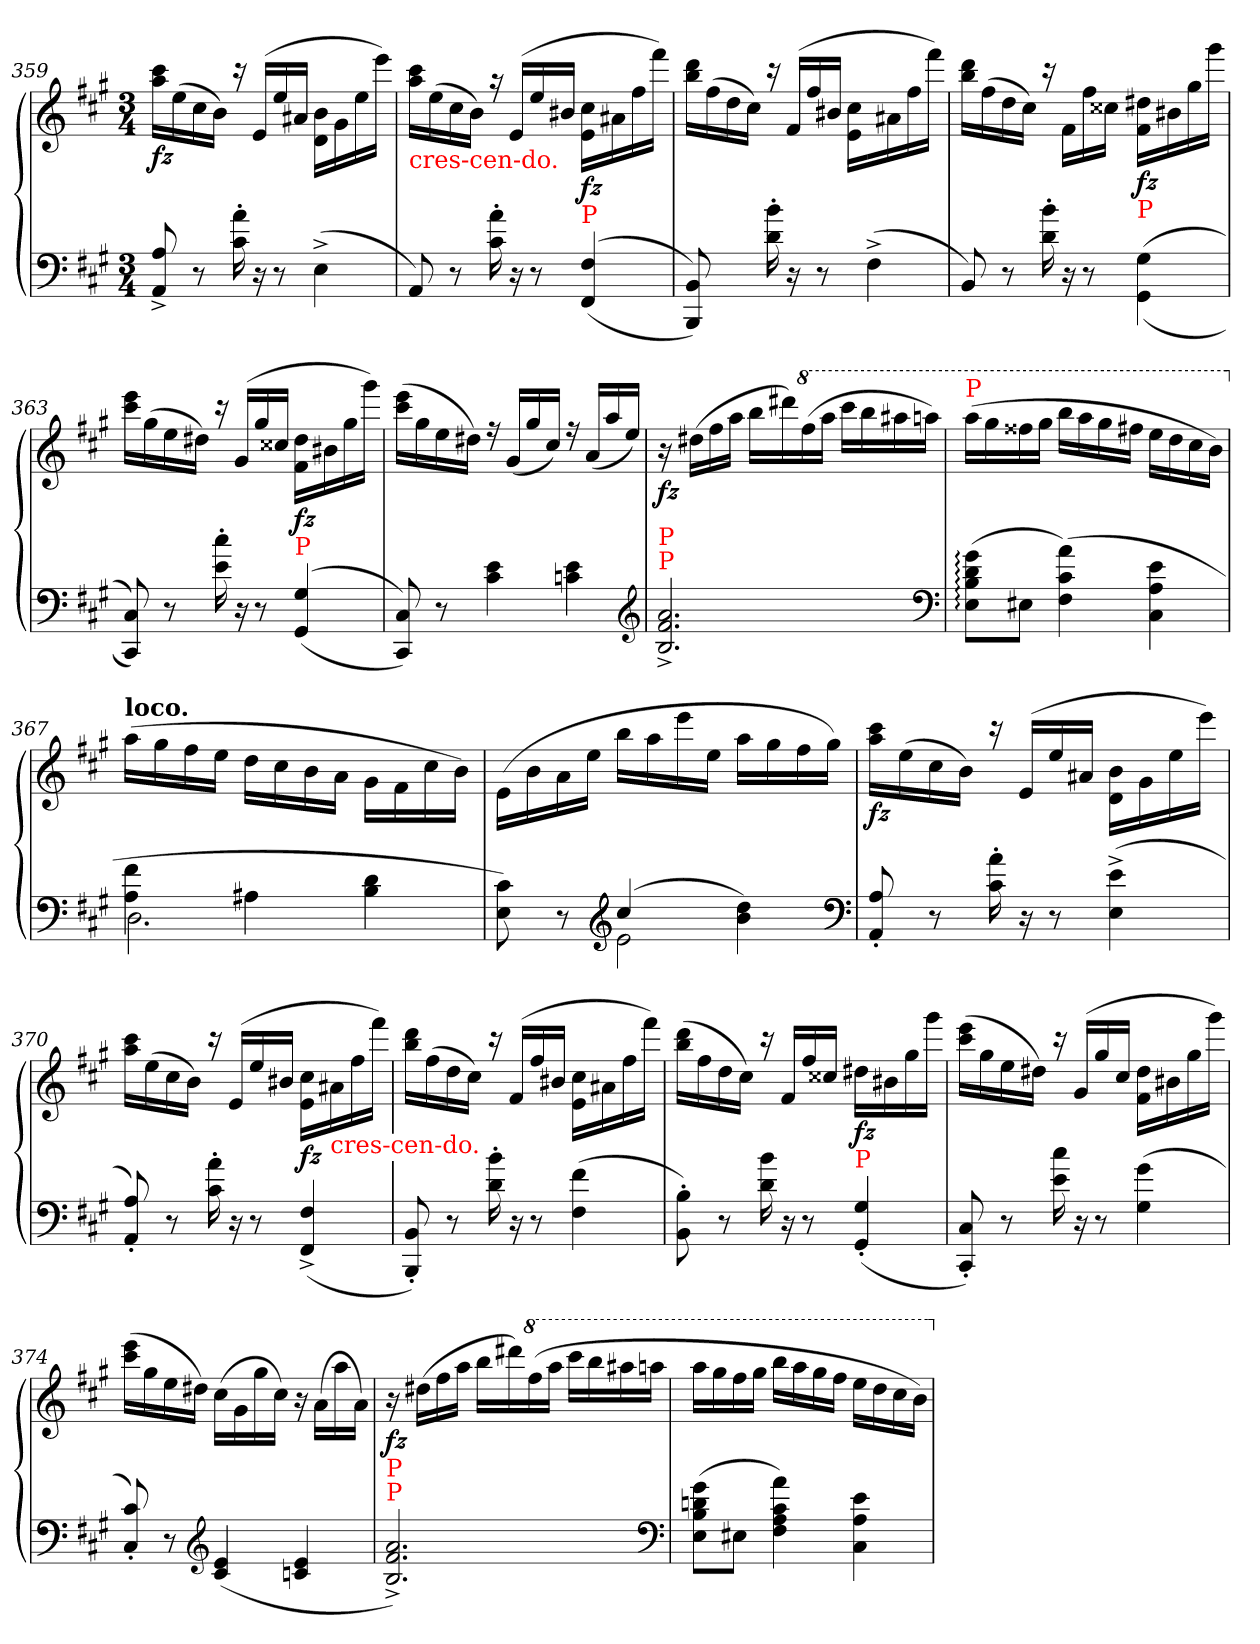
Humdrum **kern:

**kern	**kern	**dynam
*part1	*part1	*part1
*staff2	*staff1	*staff1/2
*clefF4	*clefG2	*
*k[f#c#g#]	*k[f#c#g#]	*
*A:	*A:	*
*M3/4	*M3/4	*
=359	=359	=359
!	!	!LO:DY:b
8A^>/ 8AA^>/	16ccc# 16aaLL	fz
.	(>16ee	.
8r	16cc#	.
.	16bJJ)	.
16a'>\ 16c#'>\	16rccc	.
16r	(>16e\LL	.
8r	16ee/	.
.	16a#XJJ	.
(>4E^>	16b 16dLL	.
.	16g#	.
.	16ee	.
.	16eeeJJ)	.
=360	=360	=360
!	!LO:TX:b:color=red:t=cres-cen-do.	!
8AA/)	16ccc# 16aaLL	.
.	(>16ee	.
8r	16cc#	.
.	16bJJ)	.
16a'>\ 16c#'>\	16raa	.
16r	(>16e/LL	.
8r	16ee/	.
.	16b#XJJ	.
!	!LO:TX:b:color=red:t=P	!
!	!	!LO:DY:b
(<(>4F#/ 4FF#/	16cc#\ 16e\LL	fz
.	16a#X	.
.	16ff#	.
.	16fff#JJ)	.
=361	=361	=361
8BB/ 8BBB/))	16ddd 16bbLL	.
.	(>16ff#	.
8ryy	16dd	.
.	16cc#JJ)	.
16b'>\ 16d'>\	16rccc	.
*	*Xtuplet	*
16r	(>24f#/LL	.
.	24ff#/	.
8r	.	.
.	24b#XJJ	.
.	16cc#\ 16e\LL	.
(<4F#^>	16ryy	.
.	16a#X	.
.	16ff#	.
.	16fff#JJ)	.
=362	=362	=362
8BB/)	16ddd 16bbLL	.
.	(>16ff#	.
8r	16dd	.
.	16cc#JJ)	.
16b'>\ 16d'>\	16rccc	.
16r	16f#LL	.
8r	16ff#	.
.	16cc##XJJ	.
!	!LO:TX:b:color=red:t=P	!
!	!	!LO:DY:b
(<(>4G#\ 4GG#\	16dd#X 16f#LL	fz
.	16b#X	.
.	16gg#	.
.	(>16ggg#JJ	.
=363	=363	=363
8C#/ 8CC#/))	16eee 16ccc#LL	.
.	(>16gg#	.
8r	16ee	.
.	16dd#XJJ)	.
16cc#'>\ 16e'>\	16rccc	.
16r	(>16g#/LL	.
8r	16gg#/	.
.	16cc##XJJ	.
!	!LO:TX:b:color=red:t=P	!
!	!	!LO:DY:b
(<(>4G#/ 4GG#/	16dd# 16f#LL	fz
.	16b#X	.
.	16gg#	.
.	16ggg#JJ)	.
=364	=364	=364
8C#/ 8CC#/))	(>16eee 16ccc#LL	.
.	16gg#	.
8r	16ee	.
.	16dd#XJJ)	.
4e\ 4c#\	16rff	.
.	(>16g#/LL	.
.	16gg#/	.
.	16cc#/JJ)	.
4e\ 4cn\	16rff	.
.	(>16a/LL	.
.	16aa/	.
.	16ee/JJ)	.
*clefG2	*	*
=365	=365	=365
!LO:TX:a:color=red:t=P	!	!
!LO:TX:a:color=red:t=P	!	!
!	!	!LO:DY:b
2.a^> 2.f#^> 2.B^>	16r	fz
.	(>16dd#XLL	.
.	16ff#	.
.	16aaJJ	.
.	16bbLL	.
.	16ddd#X)	.
*	*8va	*
.	(>16fff#	.
.	16aaaJJ	.
.	16cccc#LL	.
.	16bbb	.
.	16aaa#X	.
.	16aaanJJ)	.
*clefF4	*	*
=366	=366	=366
!	!LO:TX:a:color=red:t=P	!
(>8g#: 8d: 8B: 8E:L	(>16aaaLL	.
.	16ggg#	.
8E#XJ	16fff##X	.
.	16ggg#JJ	.
(>4a 4c# 4F#)	16bbbLL	.
.	16aaa	.
.	16ggg#	.
.	16fff#XJJ	.
4e 4A 4C#	16eeeLL	.
.	16ddd	.
.	16ccc#	.
.	16bbJJ)	.
=367	=367	=367
*^	*	*
*	*	*X8va	*
!	!	!LO:TX:a:B:t=loco.	!
4f#\ 4A\	2.D\	(>16aaLL	.
.	.	16gg#	.
.	.	16ff#	.
.	.	16eeJJ	.
4A#X\	.	16ddLL	.
.	.	16cc#	.
.	.	16b	.
.	.	16aJJ	.
4d\ 4B\	.	16g#\LL	.
.	.	16f#\	.
.	.	16cc#	.
.	.	16bJJ)	.
=368	=368	=368	=368
8c#\ 8E\)	4ryy	(>16e\LL	.
.	.	16b\	.
8r	.	16a	.
.	.	16eeJJ	.
*clefG2	*	*	*
(>4cc#	2e	16bbLL	.
.	.	16aa	.
.	.	16eee	.
.	.	16eeJJ	.
4dd\ 4b\)	.	16aaLL	.
.	.	16gg#	.
.	.	16ff#	.
.	.	16gg#JJ)	.
*v	*v	*	*
*clefF4	*	*
=369	=369	=369
!	!	!LO:DY:b
8A'>/ 8AA'>/	16ccc# 16aaLL	fz
.	(>16ee	.
8r	16cc#	.
.	16bJJ)	.
16a'>\ 16c#'>\	16rccc	.
16r	(>16e/LL	.
8r	16ee/	.
.	16a#XJJ	.
(>4e^> 4E^>	16b 16dLL	.
.	16g#	.
.	16ee	.
.	16eeeJJ)	.
=370	=370	=370
8A'>/ 8AA'>/)	16ccc# 16aaLL	.
.	(>16ee	.
8r	16cc#	.
.	16bJJ)	.
16a'>\ 16c#'>\	16rccc	.
16r	(>16e/LL	.
8r	16ee/	.
.	16b#X/JJ	.
!	!	!LO:DY:b
(>4F#^>/ 4FF#^>/	16cc# 16eLL	fz
!	!LO:TX:b:color=red:t=cres-cen-do.	!
.	16a#X	.
.	16ff#	.
.	16fff#JJ)	.
=371	=371	=371
8BB'>/ 8BBB'>/)	16ddd 16bbLL	.
.	(>16ff#	.
8r	16dd	.
.	16cc#JJ)	.
16b'>\ 16d'>\	16rccc	.
16r	(>16f#/LL	.
8r	16ff#/	.
.	16b#X/JJ	.
(>4f#\ 4F#\	16cc# 16eLL	.
.	16a#X	.
.	16ff#	.
.	16fff#JJ)	.
=372	=372	=372
8B'> 8BB'>)	(>16ddd 16bbLL	.
.	16ff#	.
8r	16dd	.
.	16cc#JJ)	.
16b\ 16d\	16rccc	.
16r	16f#/LL	.
8r	16ff#/	.
.	16cc##XJJ	.
!	!LO:TX:b:color=red:t=P	!
!	!	!LO:DY:b
(>4G#'< 4GG#'<	16dd#XLL	fz
.	16b#X	.
.	16gg#	.
.	(>16ggg#JJ	.
=373	=373	=373
8C#'> 8CC#'>)	(>16eee 16ccc#LL	.
.	16gg#	.
8r	16ee	.
.	16dd#XJJ)	.
16cc#\ 16e\	16rccc	.
16r	(>16g#/LL	.
8r	16gg#	.
.	16cc#/JJ	.
(>4g# 4G#	16dd# 16f#LL	.
.	16b#X	.
.	16gg#	.
.	16ggg#JJ)	.
=374	=374	=374
8c#'</ 8C#'</)	(>16eee 16ccc#LL	.
.	16gg#	.
8r	16ee	.
.	16dd#XJJ)	.
*clefG2	*	*
(>4e 4c#	(>16cc#LL	.
.	16g#	.
.	16gg#	.
.	16cc#JJ)	.
4e 4cn	16r	.
.	(>16aLL	.
.	16aa	.
.	16aJJ)	.
=375	=375	=375
!	!LO:TX:b:color=red:t=P	!
!LO:TX:a:color=red:t=P	!	!
!	!	!LO:DY:b
2.a^> 2.f#^> 2.B^>)	16r	fz
.	(>16dd#XLL	.
.	16ff#	.
.	16aaJJ	.
.	16bbLL	.
.	16ddd#X)	.
*	*8va	*
.	(>16fff#	.
.	16aaaJJ	.
.	16cccc#LL	.
.	16bbb	.
.	16aaa#X	.
.	16aaanJJ	.
*clefF4	*	*
=376	=376	=376
(>8g# 8dn 8B 8EL	16aaaLL	.
.	16ggg#	.
8E#XJ	16fff#	.
.	16ggg#JJ	.
4a 4c# 4A 4F#)	16bbbLL	.
.	16aaa	.
.	16ggg#	.
.	16fff#JJ	.
4e 4A 4C#	16eeeLL	.
.	16ddd	.
.	16ccc#	.
.	16bbJJ)	.
*	*X8va	*
=	=	=
*-	*-	*-
